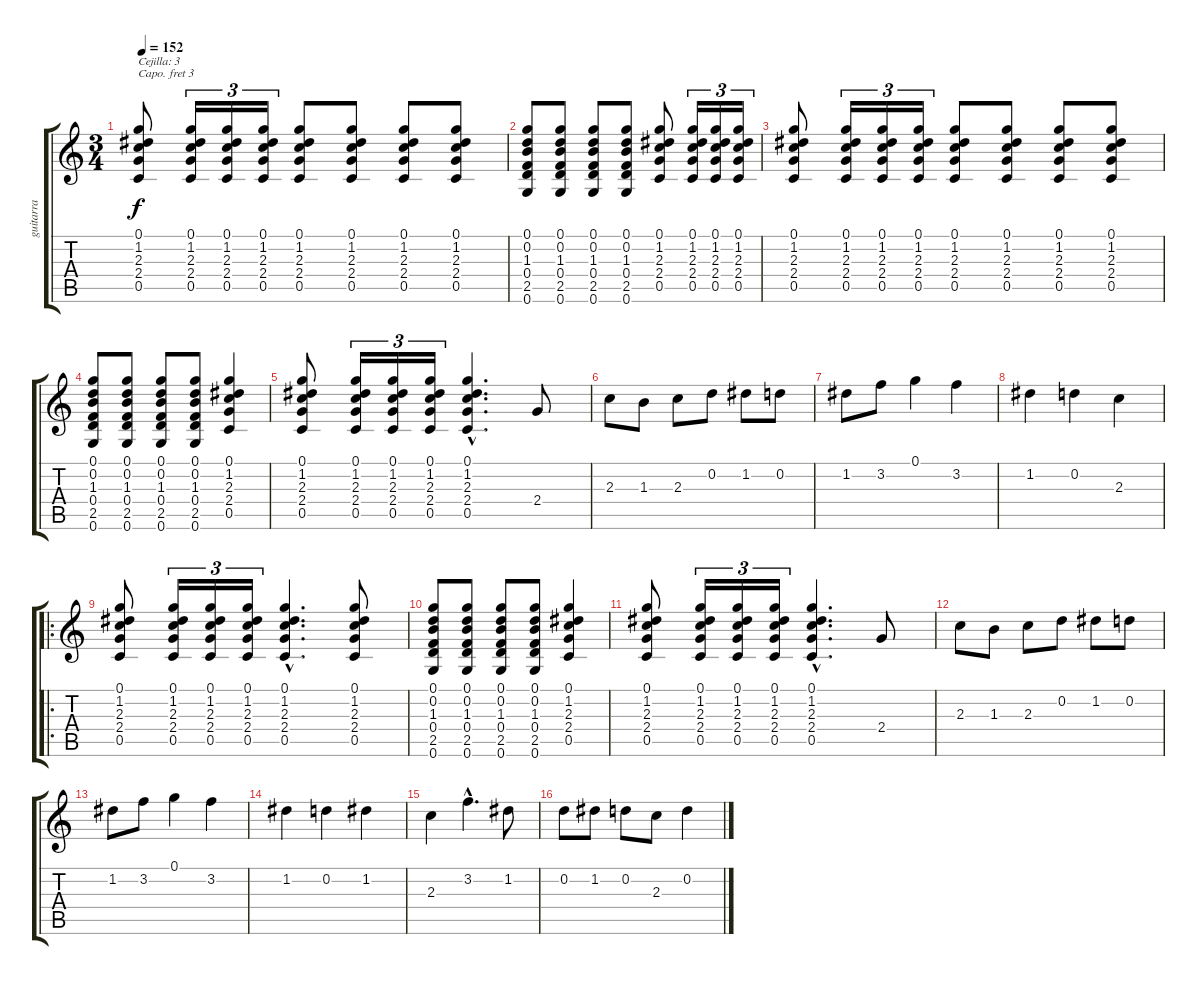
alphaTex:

\track ("guitarra" "guitarra") {instrument acousticguitarnylon}
\staff {score tabs}
\capo 3
\tuning (E4 B3 G3 D3 A2 E2) {hide}
\ts (3 4)
\tempo 152
\clef g2
\ks c
(0.1 1.2 2.3 2.4 0.5).8{txt "Cejilla: 3" dy f instrument acousticguitarnylon} (0.1 1.2 2.3 2.4 0.5).16{tu (3 2)} (0.1 1.2 2.3 2.4 0.5).16{tu (3 2)} (0.1 1.2 2.3 2.4 0.5).16{tu (3 2)} (0.1 1.2 2.3 2.4 0.5).8 (0.1 1.2 2.3 2.4 0.5).8 (0.1 1.2 2.3 2.4 0.5).8 (0.1 1.2 2.3 2.4 0.5).8 |
(0.1 0.2 1.3 0.4 2.5 0.6).8 (0.1 0.2 1.3 0.4 2.5 0.6).8 (0.1 0.2 1.3 0.4 2.5 0.6).8 (0.1 0.2 1.3 0.4 2.5 0.6).8 (0.1 1.2 2.3 2.4 0.5).8 (0.1 1.2 2.3 2.4 0.5).16{tu (3 2)} (0.1 1.2 2.3 2.4 0.5).16{tu (3 2)} (0.1 1.2 2.3 2.4 0.5).16{tu (3 2)} |
(0.1 1.2 2.3 2.4 0.5).8 (0.1 1.2 2.3 2.4 0.5).16{tu (3 2)} (0.1 1.2 2.3 2.4 0.5).16{tu (3 2)} (0.1 1.2 2.3 2.4 0.5).16{tu (3 2)} (0.1 1.2 2.3 2.4 0.5).8 (0.1 1.2 2.3 2.4 0.5).8 (0.1 1.2 2.3 2.4 0.5).8 (0.1 1.2 2.3 2.4 0.5).8 |
(0.1 0.2 1.3 0.4 2.5 0.6).8 (0.1 0.2 1.3 0.4 2.5 0.6).8 (0.1 0.2 1.3 0.4 2.5 0.6).8 (0.1 0.2 1.3 0.4 2.5 0.6).8 (0.1 1.2 2.3 2.4 0.5).4 |
(0.1 1.2 2.3 2.4 0.5).8 (0.1 1.2 2.3 2.4 0.5).16{tu (3 2)} (0.1 1.2 2.3 2.4 0.5).16{tu (3 2)} (0.1 1.2 2.3 2.4 0.5).16{tu (3 2)} (0.1{hac} 1.2{hac} 2.3{hac} 2.4{hac} 0.5{hac}).4{d} 2.4.8 |
2.3.8 1.3.8 2.3.8 0.2.8 1.2.8 0.2.8 |
1.2.8 3.2.8 0.1.4 3.2.4 |
1.2.4 0.2.4 2.3.4 |
\ro
(0.1 1.2 2.3 2.4 0.5).8 (0.1 1.2 2.3 2.4 0.5).16{tu (3 2)} (0.1 1.2 2.3 2.4 0.5).16{tu (3 2)} (0.1 1.2 2.3 2.4 0.5).16{tu (3 2)} (0.1{hac} 1.2{hac} 2.3{hac} 2.4{hac} 0.5{hac}).4{d} (0.1 1.2 2.3 2.4 0.5).8 |
(0.1 0.2 1.3 0.4 2.5 0.6).8 (0.1 0.2 1.3 0.4 2.5 0.6).8 (0.1 0.2 1.3 0.4 2.5 0.6).8 (0.1 0.2 1.3 0.4 2.5 0.6).8 (0.1 1.2 2.3 2.4 0.5).4 |
(0.1 1.2 2.3 2.4 0.5).8 (0.1 1.2 2.3 2.4 0.5).16{tu (3 2)} (0.1 1.2 2.3 2.4 0.5).16{tu (3 2)} (0.1 1.2 2.3 2.4 0.5).16{tu (3 2)} (0.1{hac} 1.2{hac} 2.3{hac} 2.4{hac} 0.5{hac}).4{d} 2.4.8 |
2.3.8 1.3.8 2.3.8 0.2.8 1.2.8 0.2.8 |
1.2.8 3.2.8 0.1.4 3.2.4 |
1.2.4 0.2.4 1.2.4 |
2.3.4 3.2{hac}.4{d} 1.2.8 |
0.2.8 1.2.8 0.2.8 2.3.8 0.2.4
